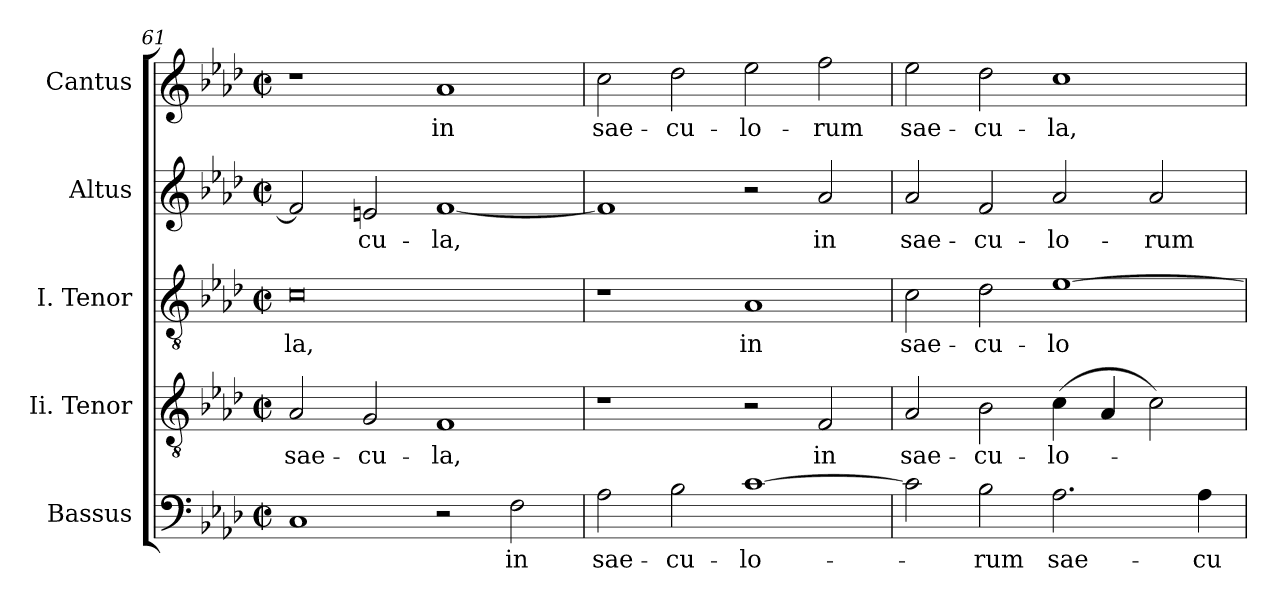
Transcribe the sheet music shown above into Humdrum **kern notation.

**kern	**text	**kern	**text	**kern	**text	**kern	**text	**kern	**text
*part5	*part5	*part4	*part4	*part3	*part3	*part2	*part2	*part1	*part1
*staff5	*staff5	*staff4	*staff4	*staff3	*staff3	*staff2	*staff2	*staff1	*staff1
*I"Bassus	*	*I"Ii. Tenor	*	*I"I. Tenor	*	*I"Altus	*	*I"Cantus	*
*clefF4	*	*clefGv2	*	*clefGv2	*	*clefG2	*	*clefG2	*
*k[b-e-a-d-]	*	*k[b-e-a-d-]	*	*k[b-e-a-d-]	*	*k[b-e-a-d-]	*	*k[b-e-a-d-]	*
*A-:	*	*A-:	*	*A-:	*	*A-:	*	*A-:	*
*M2/2	*	*M2/2	*	*M2/2	*	*M2/2	*	*M2/2	*
*met(c|)	*	*met(c|)	*	*met(c|)	*	*met(c|)	*	*met(c|)	*
=61	=61	=61	=61	=61	=61	=61	=61	=61	=61
!	!	!	!LO:LY:b	!	!LO:LY:b:cj	!	!	!	!
1C	.	2A-/	sae-	0c	-la,	2f/]	.	1r	.
!	!	!	!LO:LY:b:rj	!	!	!	!LO:LY:b:cj	!	!
.	.	2G/	-cu-	.	.	2en/	-cu-	.	.
!	!	!	!LO:LY:b:cj	!	!	!	!LO:LY:b:cj	!	!LO:LY:b:cj
2r	.	1F	-la,	.	.	[<1f	-la,	1a-	in
!	!LO:LY:b:cj	!	!	!	!	!	!	!	!
2F\	in	.	.	.	.	.	.	.	.
=62	=62	=62	=62	=62	=62	=62	=62	=62	=62
!	!LO:LY:b	!	!	!	!	!	!	!	!LO:LY:b
2A-\	sae-	1r	.	1r	.	1f]	.	2cc\	sae-
!	!LO:LY:b:rj	!	!	!	!	!	!	!	!LO:LY:b:rj
2B-\	-cu-	.	.	.	.	.	.	2dd-\	-cu-
!	!LO:LY:b:cj	!	!	!	!LO:LY:b:cj	!	!	!	!LO:LY:b
[>1c	-lo-	2r	.	1A-	in	2r	.	2ee-\	-lo-
!	!	!	!LO:LY:b:cj	!	!	!	!LO:LY:b:cj	!	!LO:LY:b:cj
.	.	2F/	in	.	.	2a-/	in	2ff\	-rum
=63	=63	=63	=63	=63	=63	=63	=63	=63	=63
!	!	!	!LO:LY:b	!	!LO:LY:b	!	!LO:LY:b	!	!LO:LY:b
2c\]	.	2A-/	sae-	2c\	sae-	2a-/	sae-	2ee-\	sae-
!	!LO:LY:b:cj	!	!LO:LY:b:rj	!	!LO:LY:b:rj	!	!LO:LY:b:rj	!	!LO:LY:b:rj
2B-\	-rum	2B-\	-cu-	2d-\	-cu-	2f/	-cu-	2dd-\	-cu-
!	!LO:LY:b:cj	!	!LO:LY:b:cj	!	!LO:LY:b:cj	!	!LO:LY:b:cj	!	!LO:LY:b:cj
2.A-\	sae-	(>4c\	-lo-	[<1e-	-lo-	2a-/	-lo-	1cc	-la,
.	.	4A-/	.	.	.	.	.	.	.
!	!	!	!	!	!	!	!LO:LY:b:cj	!	!
.	.	2c\)	.	.	.	2a-/	-rum	.	.
!	!LO:LY:b:cj	!	!	!	!	!	!	!	!
4A-\	-cu-	.	.	.	.	.	.	.	.
=	=	=	=	=	=	=	=	=	=
*-	*-	*-	*-	*-	*-	*-	*-	*-	*-
